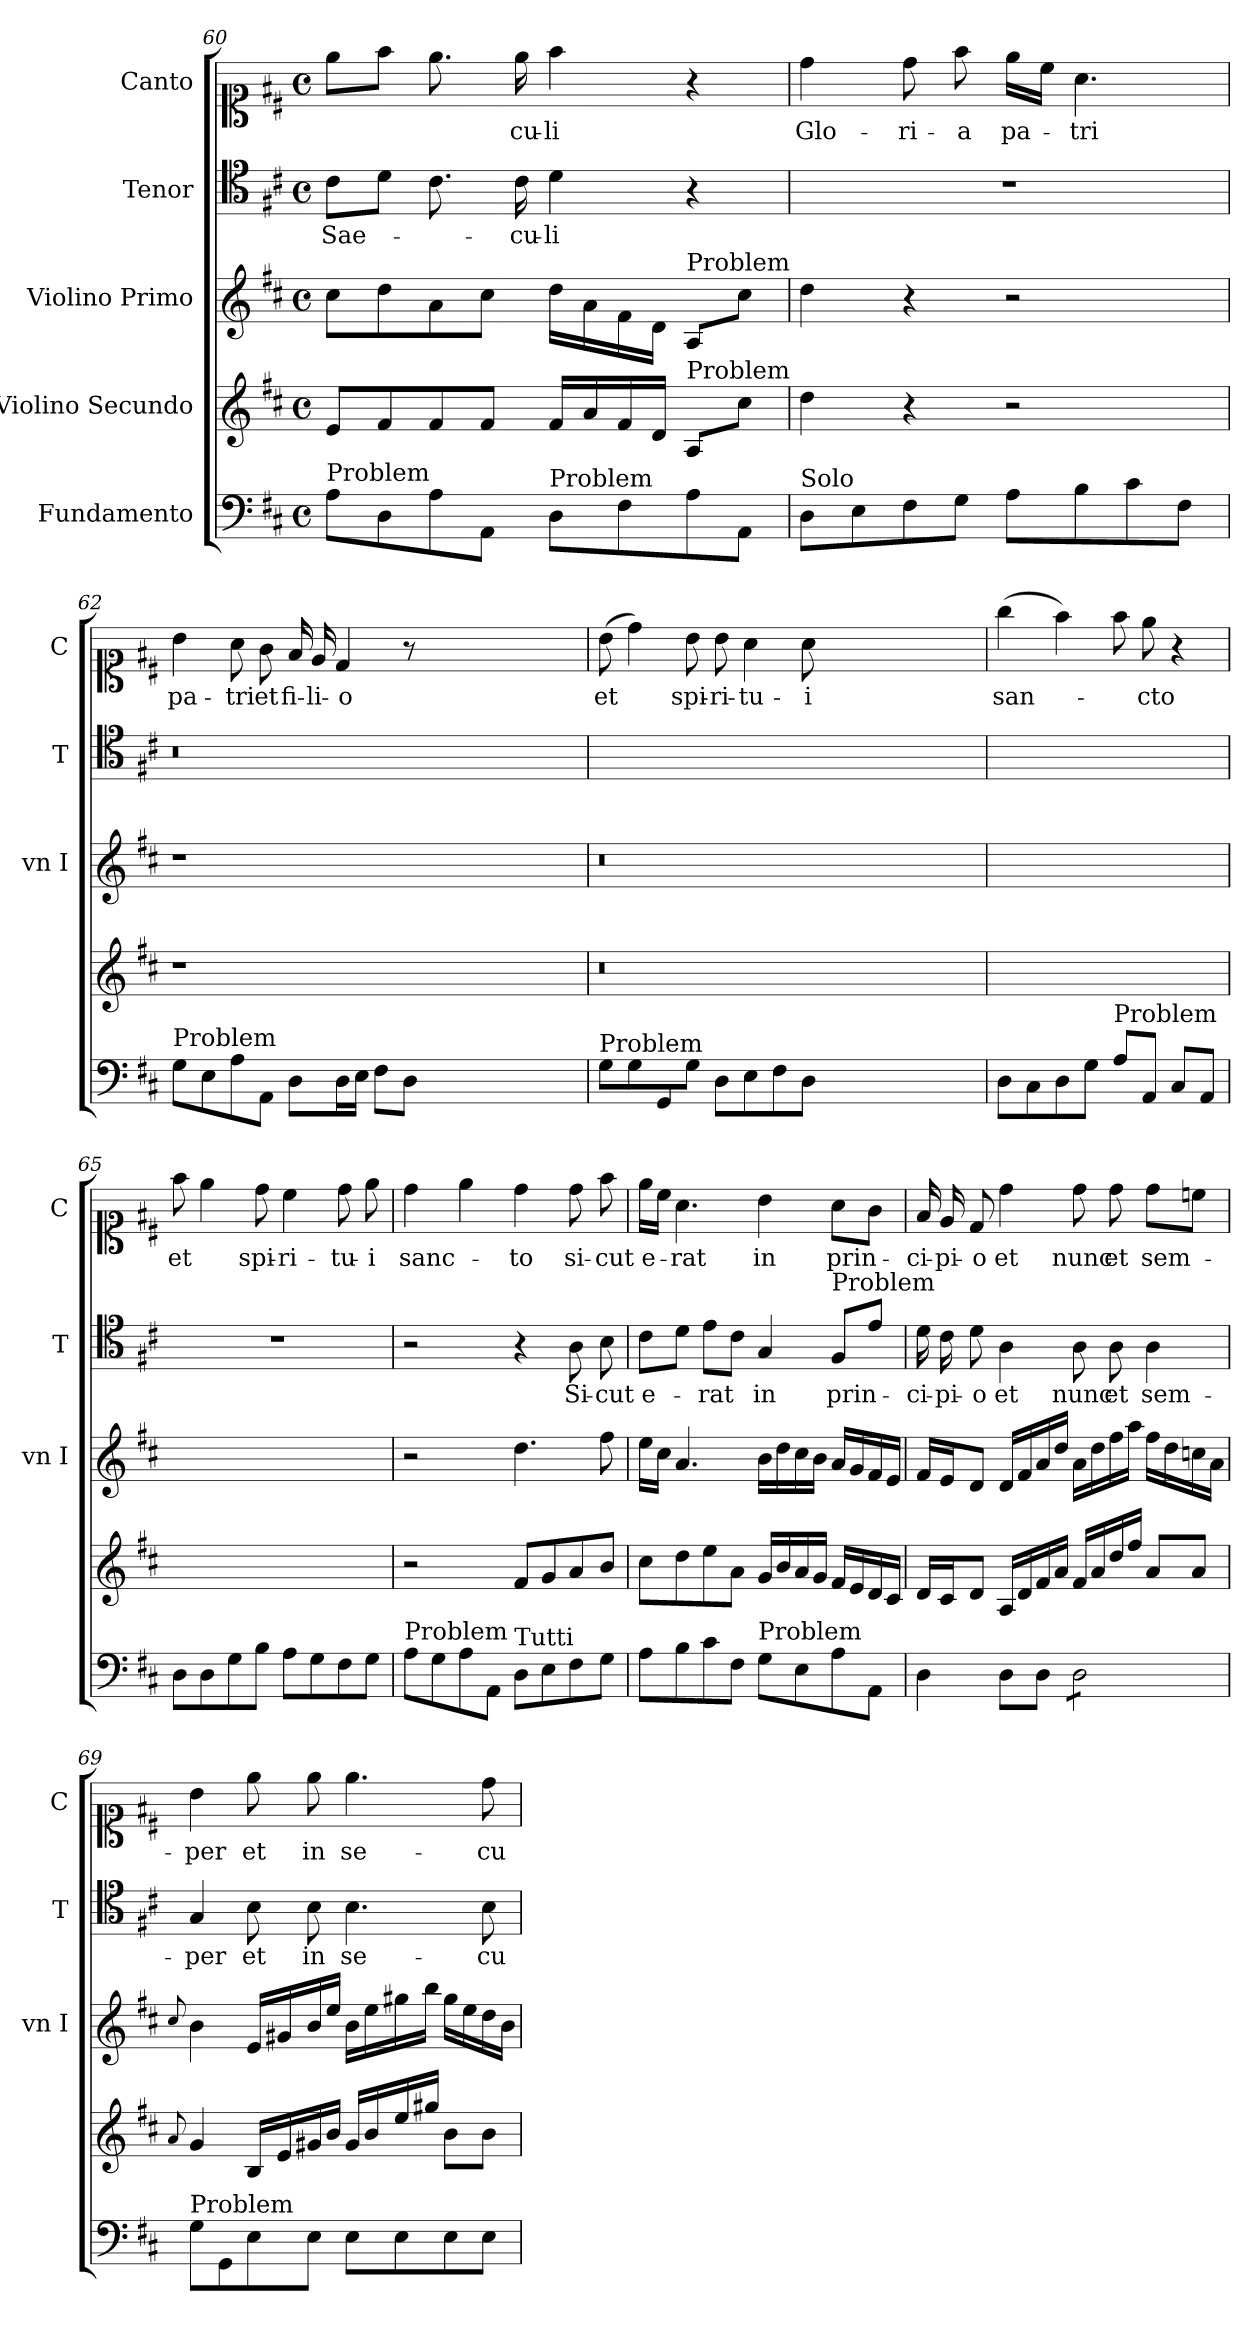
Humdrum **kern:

**kern	**kern	**kern	**kern	**text	**kern	**text
*part5	*part4	*part3	*part2	*part2	*part1	*part1
*staff5	*staff4	*staff3	*staff2	*staff2	*staff1	*staff1
*I"Fundamento	*I"Violino Secundo	*I"Violino Primo	*I"Tenor	*	*I"Canto	*
*	*	*I'vn I	*I'T	*	*I'C	*
*clefF4	*clefG2	*clefG2	*clefC4	*	*clefC1	*
*k[f#c#]	*k[f#c#]	*k[f#c#]	*k[f#c#]	*	*k[f#c#]	*
*M4/4	*M4/4	*M4/4	*M4/4	*	*M4/4	*
*met(c)	*met(c)	*met(c)	*met(c)	*	*met(c)	*
=60	=60	=60	=60	=60	=60	=60
!LO:TX:a:t=Problem	!	!	!	!	!	!
8A\L	8e/L	8cc#\L	8c#\L	Sae-	8ee\L	.
8D\	8f#/	8dd\	8d\J	.	8ff#\J	.
8A\	8f#/	8a\	8.c#\	.	8.ee\	.
8AA/J	8f#/J	8cc#\J	.	.	.	.
.	.	.	16c#\	-cu-	16ee\	-cu-
!LO:TX:a:t=Problem	!	!	!	!	!	!
8D\L	16f#/LL	16dd\LL	4d\	-li	4ff#\	-li
.	16a/	16a\	.	.	.	.
8F#\	16f#/	16f#\	.	.	.	.
.	16d/JJ	16d\JJ	.	.	.	.
!	!	!LO:TX:a:t=Problem	!	!	!	!
!	!LO:TX:a:t=Problem	!	!	!	!	!
8A\	8A/L	8A/L	4r	.	4r	.
8AA/J	8cc#\J	8cc#\J	.	.	.	.
=61	=61	=61	=61	=61	=61	=61
!LO:TX:a:t=Solo	!	!	!	!	!	!
8D\L	4dd\	4dd\	1r	.	4dd\	Glo-
8E\	.	.	.	.	.	.
8F#\	4r	4r	.	.	8dd\	-ri-
8G\J	.	.	.	.	8ff#\	-a
8A\L	2r	2r	.	.	16ee\LL	pa-
.	.	.	.	.	16cc#\JJ	.
8B\	.	.	.	.	4.a\	-tri
8c#\	.	.	.	.	.	.
8F#\J	.	.	.	.	.	.
=62	=62	=62	=62	=62	=62	=62
!LO:TX:a:t=Problem	!	!	!	!	!	!
8G\L	1r	1r	0.r	.	4b\	pa-
8E\	.	.	.	.	.	.
8A\	.	.	.	.	8a\	-tri
8AA/J	.	.	.	.	8g\	et
8D\L	.	.	.	.	16f#/	fi-
.	.	.	.	.	16e/	-li-
16D\L	.	.	.	.	4d/	-o
16E\JJ	.	.	.	.	.	.
8F#\L	.	.	.	.	.	.
8D\J	.	.	.	.	8r	.
0ryy	0ryy	0ryy	.	.	0ryy	.
=63	=63	=63	=63	=63	=63	=63
!LO:TX:a:t=Problem	!	!	!	!	!	!
8G\L	0.r	0.r	0.ryy	.	(8b\	et
8G\	.	.	.	.	4dd\)	.
8GG/	.	.	.	.	.	.
8G\J	.	.	.	.	8b\	spi-
8D\L	.	.	.	.	8b\	-ri-
8E\	.	.	.	.	4a\	-tu-
8F#\	.	.	.	.	.	.
8D\J	.	.	.	.	8a\	-i
0ryy	.	.	.	.	0ryy	.
=64	=64	=64	=64	=64	=64	=64
8D\L	1ryy	1ryy	1ryy	.	(4gg\	san-
8C#\	.	.	.	.	.	.
8D\	.	.	.	.	4ff#\)	.
8G\J	.	.	.	.	.	.
!LO:TX:a:t=Problem	!	!	!	!	!	!
8A\L	.	.	.	.	8ff#\	.
8AA/J	.	.	.	.	8ee\	-cto
8C#/L	.	.	.	.	4r	.
8AA/J	.	.	.	.	.	.
=65	=65	=65	=65	=65	=65	=65
8D\L	1ryy	1ryy	1r	.	8ff#\	et
8D\	.	.	.	.	4ee\	.
8G\	.	.	.	.	.	.
8B\J	.	.	.	.	8dd\	spi-
8A\L	.	.	.	.	4cc#\	-ri-
8G\	.	.	.	.	.	.
8F#\	.	.	.	.	8dd\	-tu-
8G\J	.	.	.	.	8ee\	-i
=66	=66	=66	=66	=66	=66	=66
!LO:TX:a:t=Problem	!	!	!	!	!	!
8A\L	2r	2r	2r	.	4dd\	sanc-
8G\	.	.	.	.	.	.
8A\	.	.	.	.	4ee\	.
8AA/J	.	.	.	.	.	.
!LO:TX:a:t=Tutti	!	!	!	!	!	!
8D\L	8f#/L	4.dd\	4r	.	4dd\	-to
8E\	8g/	.	.	.	.	.
8F#\	8a/	.	8A\	Si-	8dd\	si-
8G\J	8b/J	8ff#\	8B\	-cut	8ff#\	-cut
=67	=67	=67	=67	=67	=67	=67
8A\L	8cc#\L	16ee\LL	8c#\L	e-	16ee\LL	e-
.	.	16cc#\JJ	.	.	16cc#\JJ	.
8B\	8dd\	4.a/	8d\J	.	4.a\	-rat
8c#\	8ee\	.	8e\L	-rat	.	.
8F#\J	8a\J	.	8c#\J	.	.	.
!LO:TX:a:t=Problem	!	!	!	!	!	!
8G\L	16g/LL	16b\LL	4G/	in	4b\	in
.	16b/	16dd\	.	.	.	.
8E\	16a/	16cc#\	.	.	.	.
.	16g/JJ	16b\JJ	.	.	.	.
!	!	!	!LO:TX:a:t=Problem	!	!	!
8A\	16f#/LL	16a/LL	8F#/L	prin-	8a\L	prin-
.	16e/	16g/	.	.	.	.
8AA/J	16d/	16f#/	8e\J	.	8g\J	.
.	16c#/JJ	16e/JJ	.	.	.	.
=68	=68	=68	=68	=68	=68	=68
4D\	16d/LL	16f#/LL	16d\	-ci-	16f#/	-ci-
.	16c#/J	16e/J	16c#\	-pi-	16e/	-pi-
.	8d/J	8d/J	8d\	-o	8d/	-o
8D\L	16A/LL	16d/LL	4A\	et	4dd\	et
.	16d/	16f#/	.	.	.	.
8D\J	16f#/	16a/	.	.	.	.
.	16a/JJ	16dd/JJ	.	.	.	.
*tremolo	*	*	*	*	*	*
8D\L	16f#/LL	16a\LL	8A\	nunc	8dd\	nunc
.	16a/	16dd\	.	.	.	.
8D\	16dd/	16ff#\	8A\	et	8dd\	et
.	16ff#/JJ	16aa\JJ	.	.	.	.
8D\	8a/L	16ff#\LL	4A\	sem-	8dd\L	sem-
.	.	16dd\	.	.	.	.
8D\J	8a/J	16ccn\	.	.	8ccn\J	.
*Xtremolo	*	*	*	*	*	*
.	.	16a\JJ	.	.	.	.
=69	=69	=69	=69	=69	=69	=69
.	8qqa/	8qqcc#/	.	.	.	.
!LO:TX:a:t=Problem	!	!	!	!	!	!
8G\L	4g/	4b\	4G/	-per	4b\	-per
8GG/	.	.	.	.	.	.
8E\	16B/LL	16e/LL	8B\	et	8ee\	et
.	16e/	16g#X/	.	.	.	.
8E\J	16g#X/	16b/	8B\	in	8ee\	in
.	16b/JJ	16ee/JJ	.	.	.	.
8E\L	16g#/LL	16b\LL	4.B\	se-	4.ee\	se-
.	16b/	16ee\	.	.	.	.
8E\	16ee/	16gg#X\	.	.	.	.
.	16gg#X/JJ	16bb\JJ	.	.	.	.
8E\	8b\L	16gg#\LL	.	.	.	.
.	.	16ee\	.	.	.	.
8E\J	8b\J	16dd\	8B\	-cu-	8dd\	-cu-
.	.	16b\JJ	.	.	.	.
=	=	=	=	=	=	=
*-	*-	*-	*-	*-	*-	*-
